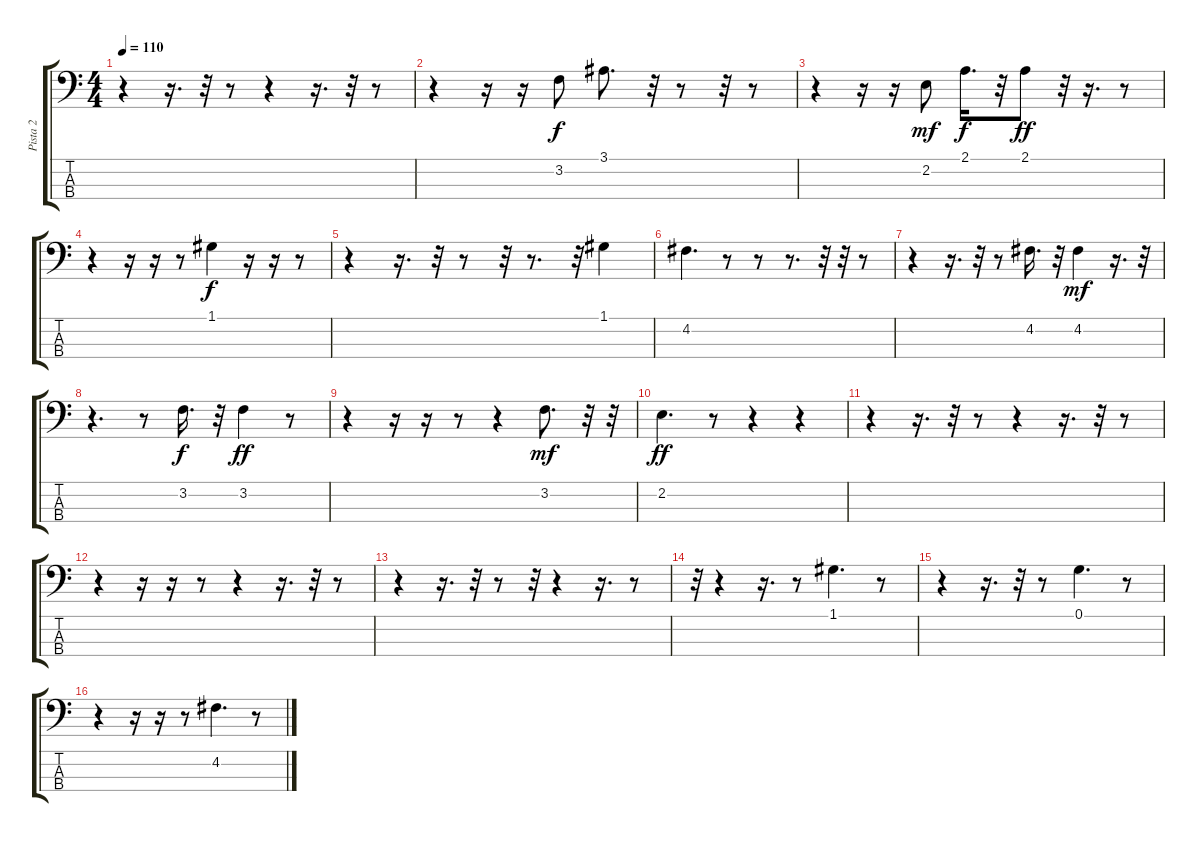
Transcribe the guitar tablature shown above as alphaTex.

\track ("Pista 2" "Pista 2") {solo instrument electricbassfinger}
\staff {score tabs}
\tuning (G2 D2 A1 E1) {hide}
\ts (4 4)
\tempo 110
\clef f4
\ks c
r.4{dy f} r.16{d} r.32 r.8 r.4 r.16{d} r.32 r.8 |
r.4 r.16 r.16 3.2.8 3.1.8{d} r.32 r.8 r.32 r.8 |
r.4 r.16 r.16 2.2.8{dy mf} 2.1.16{d dy f} r.32 2.1.8{dy ff} r.32 r.16{d} r.8 |
r.4 r.16 r.16 r.8 1.1.4{dy f} r.16 r.16 r.8 |
r.4 r.16{d} r.32 r.8 r.32 r.8{d} r.32 1.1.4 |
4.2.4{d} r.8 r.8 r.8{d} r.32 r.32 r.8 |
r.4 r.16{d} r.32 r.8 4.2.16{d} r.32 4.2.4{dy mf} r.16{d} r.32 |
r.4{d} r.8 3.2.16{d dy f} r.32 3.2.4{dy ff} r.8 |
r.4 r.16 r.16 r.8 r.4 3.2.8{d dy mf} r.32 r.32 |
2.2.4{d dy ff} r.8 r.4 r.4 |
r.4 r.16{d} r.32 r.8 r.4 r.16{d} r.32 r.8 |
r.4 r.16 r.16 r.8 r.4 r.16{d} r.32 r.8 |
r.4 r.16{d} r.32 r.8 r.32 r.4 r.16{d} r.8 |
r.32 r.4 r.16{d} r.8 1.1.4{d} r.8 |
r.4 r.16{d} r.32 r.8 0.1.4{d} r.8 |
r.4 r.16 r.16 r.8 4.2.4{d} r.8
